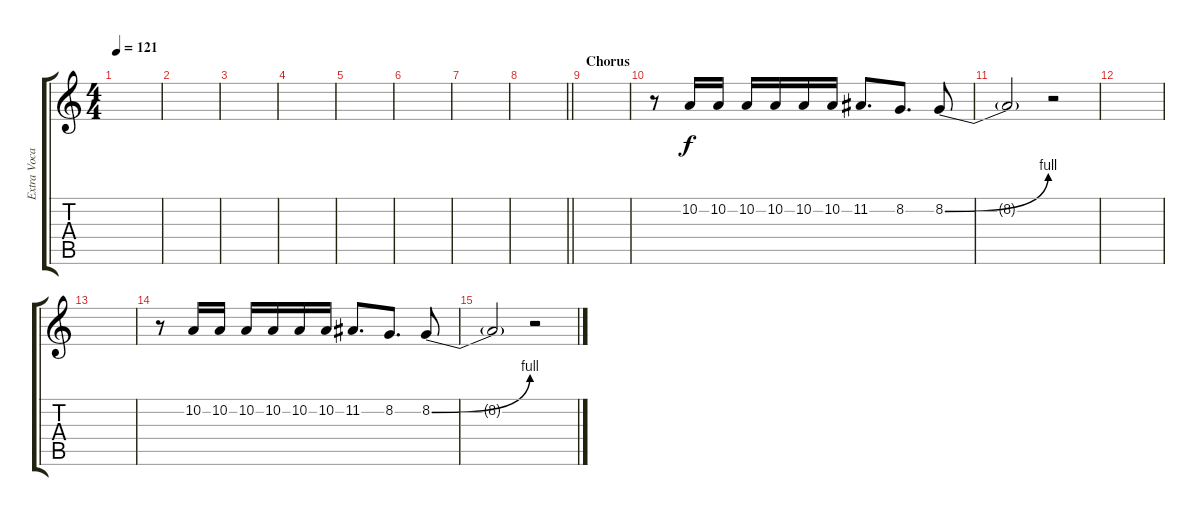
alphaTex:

\track ("Extra Vocal" "Extra Voca") {instrument violin}
\staff {score tabs}
\tuning (E4 B3 G3 D3 A2 D2) {hide}
\ts (4 4)
\tempo 121
\clef g2
\ks c
|
|
|
|
|
|
|
\barLineRight lightlight
|
\section ("" "Chorus")
|
r.8{volume 10 balance 4} 10.2.16 10.2.16 10.2.16 10.2.16 10.2.16 10.2.16 11.2.8{d} 8.2.8{d} 8.2{be (bend 0 0 60 4)}.8 |
8.2{t}.2 r.2 |
|
|
r.8{volume 10 balance 4} 10.2.16 10.2.16 10.2.16 10.2.16 10.2.16 10.2.16 11.2.8{d} 8.2.8{d} 8.2{be (bend 0 0 60 4)}.8 |
8.2{t}.2 r.2
